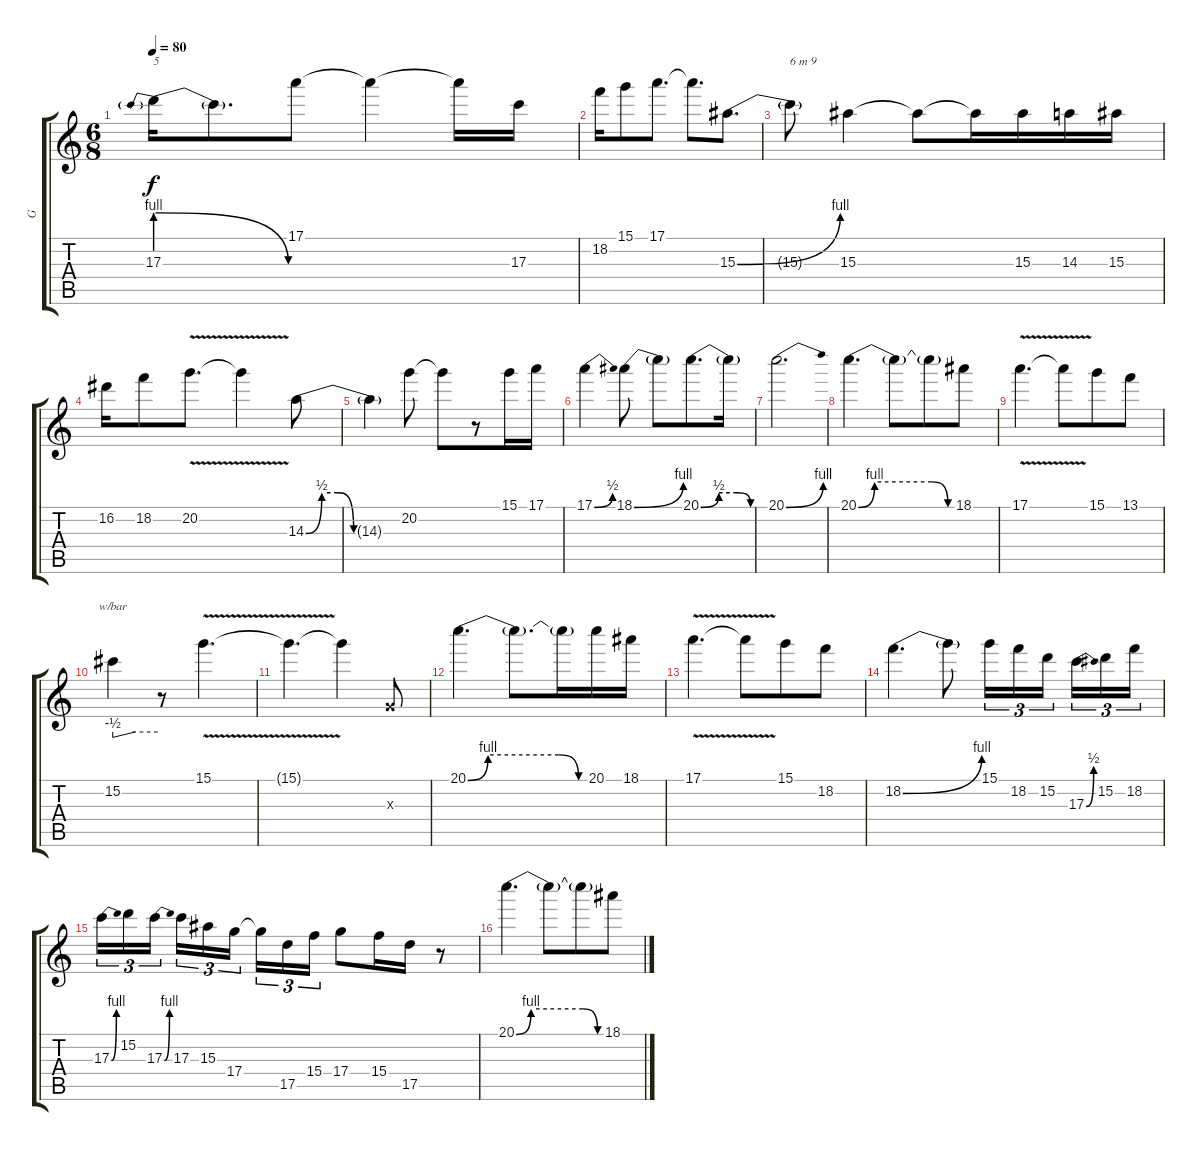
\track ("G" "G") {instrument distortionguitar}
\staff {score tabs}
\tuning (E4 B3 G3 D3 A2 E2) {hide}
\ts (6 8)
\tempo 80
\clef g2
\ks c
17.3{be (prebendrelease 0 4 60 0)}.16{txt "5" dy f} 17.3{t}.8{d} 17.1.8 17.1{t}.4 17.1{t}.16 17.3.16 |
18.2.16{txt ""} 15.1.8 17.1.8{d} 17.1{t}.8{d} 15.3{be (bend 0 0 60 4)}.8{d} |
15.3{t}.8{txt "6 m 9"} 15.3.4 15.3{t}.8 15.3{t}.16 15.3.16 14.3.16 15.3.16 |
16.2.16{txt ""} 18.2.8 20.2{v}.8{d} 20.2{t}.4 14.3{be (custom 0 0 10 2 20 2 30 0 60 0)}.8 |
14.3{t}.4 20.2.8 20.2{t}.8 r.8 15.1.16 17.1.16 |
17.1{be (bend 0 0 60 2)}.4 18.1{be (bend 0 0 60 4)}.8 18.1{t}.8 20.1{be (custom 0 0 20 2 40 2 55 0 60 0)}.8{d} 20.1{t}.16 |
20.1{be (bend 0 0 60 4)}.2{d} |
20.1{be (custom 0 0 10 4 45 4 55 0 60 0)}.4{d} 20.1{t}.8 20.1{t}.8 18.1.8 |
17.1{v}.4{d} 17.1{t}.8 15.1.8 13.1.8 |
15.2.4{tbe (custom default 0 -2 30 0 60 0)} r.8 15.1{v}.4{d} |
15.1{t}.4{d} 15.1{t}.4 0.3{x}.8 |
20.1{be (custom 0 0 10 4 45 4 55 0 60 0)}.4{d} 20.1{t}.8{d} 20.1{t}.16 20.1.16 18.1.16 |
17.1{v}.4{d} 17.1{t}.8 15.1.8 18.2.8 |
18.2{be (bend 0 0 60 4)}.4{d} 18.2{t}.8 15.1.16{tu (3 2)} 18.2.16{tu (3 2)} 15.2.16{tu (3 2) beam splitsecondary} 17.3{be (bend 0 0 60 2)}.16{tu (3 2)} 15.2.16{tu (3 2)} 18.2.16{tu (3 2)} |
17.3{be (bend 0 0 60 4)}.16{tu (3 2)} 15.2.16{tu (3 2)} 17.3{be (bend 0 0 60 4)}.16{tu (3 2) beam splitsecondary} 17.3.16{tu (3 2) txt ""} 15.3.16{tu (3 2)} 17.4.16{tu (3 2) beam splitsecondary} 17.4{t}.16{tu (3 2)} 17.5.16{tu (3 2)} 15.4.16{tu (3 2)} 17.4.8 15.4.16 17.5.16 r.8 |
20.1{be (custom 0 0 10 4 45 4 55 0 60 0)}.4{d} 20.1{t}.8 20.1{t}.8 18.1.8
